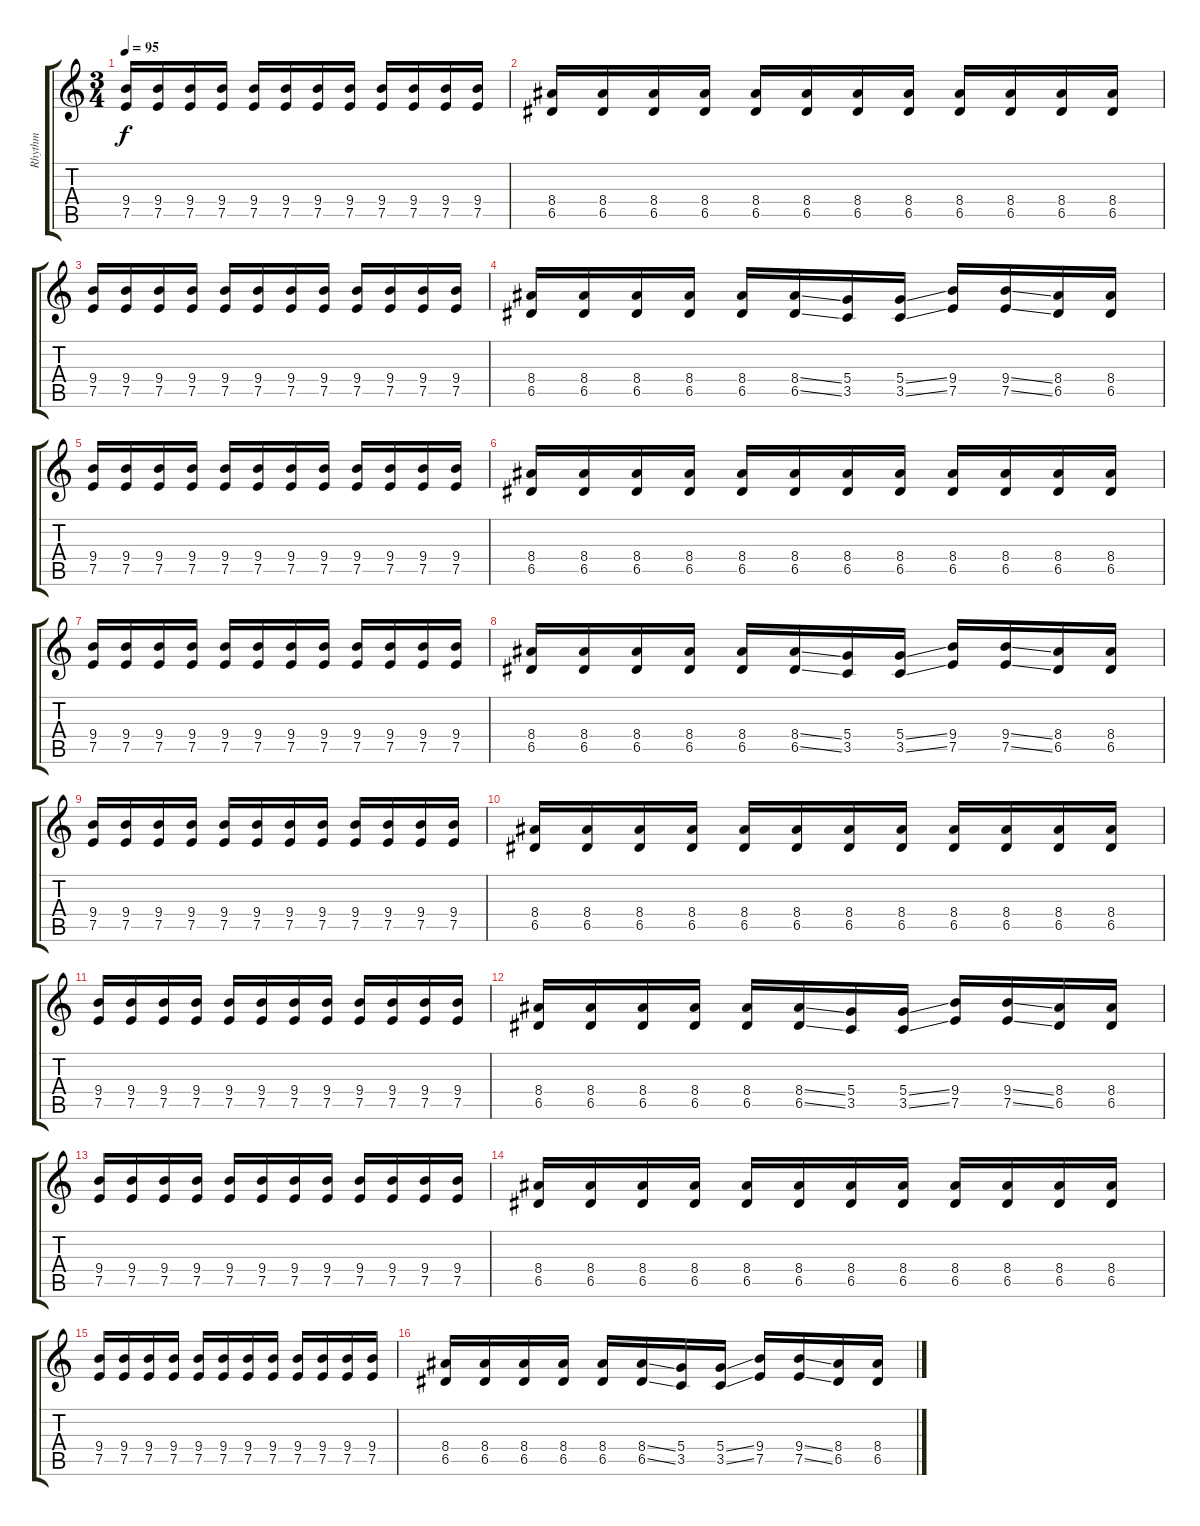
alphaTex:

\track ("Rhythm" "Rhythm") {instrument distortionguitar}
\staff {score tabs}
\tuning (E4 B3 G3 D3 A2 E2) {hide}
\ts (3 4)
\tempo 95
\clef g2
\ks c
(9.4 7.5).16{dy f} (9.4 7.5).16 (9.4 7.5).16 (9.4 7.5).16 (9.4 7.5).16 (9.4 7.5).16 (9.4 7.5).16 (9.4 7.5).16 (9.4 7.5).16 (9.4 7.5).16 (9.4 7.5).16 (9.4 7.5).16 |
(8.4 6.5).16 (8.4 6.5).16 (8.4 6.5).16 (8.4 6.5).16 (8.4 6.5).16 (8.4 6.5).16 (8.4 6.5).16 (8.4 6.5).16 (8.4 6.5).16 (8.4 6.5).16 (8.4 6.5).16 (8.4 6.5).16 |
(9.4 7.5).16 (9.4 7.5).16 (9.4 7.5).16 (9.4 7.5).16 (9.4 7.5).16 (9.4 7.5).16 (9.4 7.5).16 (9.4 7.5).16 (9.4 7.5).16 (9.4 7.5).16 (9.4 7.5).16 (9.4 7.5).16 |
(8.4 6.5).16 (8.4 6.5).16 (8.4 6.5).16 (8.4 6.5).16 (8.4 6.5).16 (8.4{ss} 6.5{ss}).16 (5.4 3.5).16 (5.4{ss} 3.5{ss}).16 (9.4 7.5).16 (9.4{ss} 7.5{ss}).16 (8.4 6.5).16 (8.4 6.5).16 |
(9.4 7.5).16 (9.4 7.5).16 (9.4 7.5).16 (9.4 7.5).16 (9.4 7.5).16 (9.4 7.5).16 (9.4 7.5).16 (9.4 7.5).16 (9.4 7.5).16 (9.4 7.5).16 (9.4 7.5).16 (9.4 7.5).16 |
(8.4 6.5).16 (8.4 6.5).16 (8.4 6.5).16 (8.4 6.5).16 (8.4 6.5).16 (8.4 6.5).16 (8.4 6.5).16 (8.4 6.5).16 (8.4 6.5).16 (8.4 6.5).16 (8.4 6.5).16 (8.4 6.5).16 |
(9.4 7.5).16 (9.4 7.5).16 (9.4 7.5).16 (9.4 7.5).16 (9.4 7.5).16 (9.4 7.5).16 (9.4 7.5).16 (9.4 7.5).16 (9.4 7.5).16 (9.4 7.5).16 (9.4 7.5).16 (9.4 7.5).16 |
(8.4 6.5).16 (8.4 6.5).16 (8.4 6.5).16 (8.4 6.5).16 (8.4 6.5).16 (8.4{ss} 6.5{ss}).16 (5.4 3.5).16 (5.4{ss} 3.5{ss}).16 (9.4 7.5).16 (9.4{ss} 7.5{ss}).16 (8.4 6.5).16 (8.4 6.5).16 |
(9.4 7.5).16 (9.4 7.5).16 (9.4 7.5).16 (9.4 7.5).16 (9.4 7.5).16 (9.4 7.5).16 (9.4 7.5).16 (9.4 7.5).16 (9.4 7.5).16 (9.4 7.5).16 (9.4 7.5).16 (9.4 7.5).16 |
(8.4 6.5).16 (8.4 6.5).16 (8.4 6.5).16 (8.4 6.5).16 (8.4 6.5).16 (8.4 6.5).16 (8.4 6.5).16 (8.4 6.5).16 (8.4 6.5).16 (8.4 6.5).16 (8.4 6.5).16 (8.4 6.5).16 |
(9.4 7.5).16 (9.4 7.5).16 (9.4 7.5).16 (9.4 7.5).16 (9.4 7.5).16 (9.4 7.5).16 (9.4 7.5).16 (9.4 7.5).16 (9.4 7.5).16 (9.4 7.5).16 (9.4 7.5).16 (9.4 7.5).16 |
(8.4 6.5).16 (8.4 6.5).16 (8.4 6.5).16 (8.4 6.5).16 (8.4 6.5).16 (8.4{ss} 6.5{ss}).16 (5.4 3.5).16 (5.4{ss} 3.5{ss}).16 (9.4 7.5).16 (9.4{ss} 7.5{ss}).16 (8.4 6.5).16 (8.4 6.5).16 |
(9.4 7.5).16 (9.4 7.5).16 (9.4 7.5).16 (9.4 7.5).16 (9.4 7.5).16 (9.4 7.5).16 (9.4 7.5).16 (9.4 7.5).16 (9.4 7.5).16 (9.4 7.5).16 (9.4 7.5).16 (9.4 7.5).16 |
(8.4 6.5).16 (8.4 6.5).16 (8.4 6.5).16 (8.4 6.5).16 (8.4 6.5).16 (8.4 6.5).16 (8.4 6.5).16 (8.4 6.5).16 (8.4 6.5).16 (8.4 6.5).16 (8.4 6.5).16 (8.4 6.5).16 |
(9.4 7.5).16 (9.4 7.5).16 (9.4 7.5).16 (9.4 7.5).16 (9.4 7.5).16 (9.4 7.5).16 (9.4 7.5).16 (9.4 7.5).16 (9.4 7.5).16 (9.4 7.5).16 (9.4 7.5).16 (9.4 7.5).16 |
(8.4 6.5).16 (8.4 6.5).16 (8.4 6.5).16 (8.4 6.5).16 (8.4 6.5).16 (8.4{ss} 6.5{ss}).16 (5.4 3.5).16 (5.4{ss} 3.5{ss}).16 (9.4 7.5).16 (9.4{ss} 7.5{ss}).16 (8.4 6.5).16 (8.4 6.5).16
